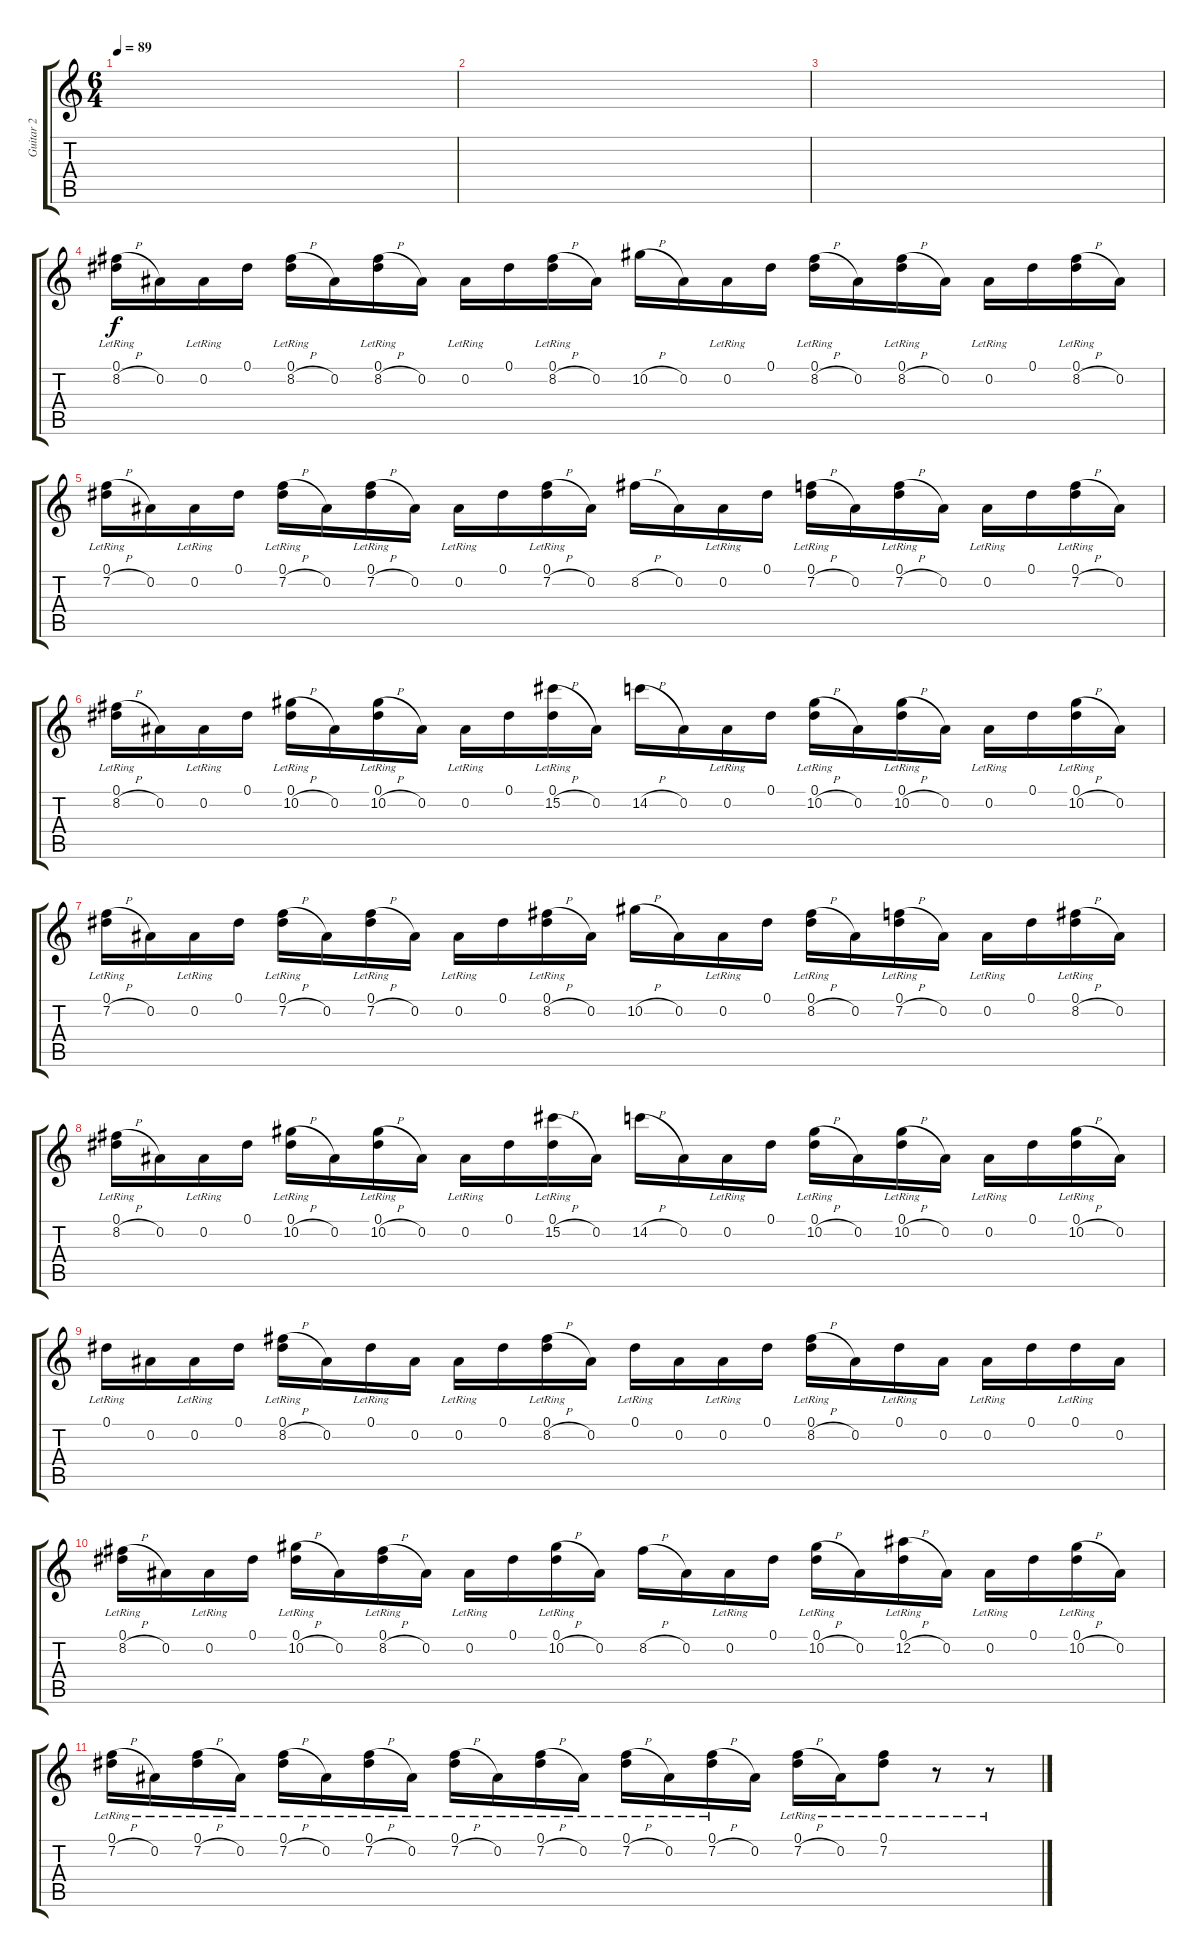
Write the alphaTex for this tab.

\track ("Guitar 2" "Guitar 2") {instrument overdrivenguitar}
\staff {score tabs}
\tuning (Eb4 Bb3 Gb3 Db3 Ab2 Eb2) {hide}
\ts (6 4)
\tempo 89
\clef g2
\ks c
|
|
|
(0.1{lr} 8.2{h}).16{volume 11} 0.2.16 0.2{lr}.16 0.1.16 (0.1{lr} 8.2{h}).16 0.2.16 (0.1{lr} 8.2{h}).16 0.2.16 0.2{lr}.16 0.1.16 (0.1{lr} 8.2{h}).16 0.2.16 10.2{h}.16 0.2.16 0.2{lr}.16 0.1.16 (0.1{lr} 8.2{h}).16 0.2.16 (0.1{lr} 8.2{h}).16 0.2.16 0.2{lr}.16 0.1.16 (0.1{lr} 8.2{h}).16 0.2.16 |
(0.1{lr} 7.2{h}).16{volume 11} 0.2.16 0.2{lr}.16 0.1.16 (0.1{lr} 7.2{h}).16 0.2.16 (0.1{lr} 7.2{h}).16 0.2.16 0.2{lr}.16 0.1.16 (0.1{lr} 7.2{h}).16 0.2.16 8.2{h}.16 0.2.16 0.2{lr}.16 0.1.16 (0.1{lr} 7.2{h}).16 0.2.16 (0.1{lr} 7.2{h}).16 0.2.16 0.2{lr}.16 0.1.16 (0.1{lr} 7.2{h}).16 0.2.16 |
(0.1{lr} 8.2{h}).16{volume 11} 0.2.16 0.2{lr}.16 0.1.16 (0.1{lr} 10.2{h}).16 0.2.16 (0.1{lr} 10.2{h}).16 0.2.16 0.2{lr}.16 0.1.16 (0.1{lr} 15.2{h}).16 0.2.16 14.2{h}.16 0.2.16 0.2{lr}.16 0.1.16 (0.1{lr} 10.2{h}).16 0.2.16 (0.1{lr} 10.2{h}).16 0.2.16 0.2{lr}.16 0.1.16 (0.1{lr} 10.2{h}).16 0.2.16 |
(0.1{lr} 7.2{h}).16{volume 11} 0.2.16 0.2{lr}.16 0.1.16 (0.1{lr} 7.2{h}).16 0.2.16 (0.1{lr} 7.2{h}).16 0.2.16 0.2{lr}.16 0.1.16 (0.1{lr} 8.2{h}).16 0.2.16 10.2{h}.16 0.2.16 0.2{lr}.16 0.1.16 (0.1{lr} 8.2{h}).16 0.2.16 (0.1{lr} 7.2{h}).16 0.2.16 0.2{lr}.16 0.1.16 (0.1{lr} 8.2{h}).16 0.2.16 |
(0.1{lr} 8.2{h}).16{volume 11} 0.2.16 0.2{lr}.16 0.1.16 (0.1{lr} 10.2{h}).16 0.2.16 (0.1{lr} 10.2{h}).16 0.2.16 0.2{lr}.16 0.1.16 (0.1{lr} 15.2{h}).16 0.2.16 14.2{h}.16 0.2.16 0.2{lr}.16 0.1.16 (0.1{lr} 10.2{h}).16 0.2.16 (0.1{lr} 10.2{h}).16 0.2.16 0.2{lr}.16 0.1.16 (0.1{lr} 10.2{h}).16 0.2.16 |
0.1{lr}.16{volume 11} 0.2.16 0.2{lr}.16 0.1.16 (0.1{lr} 8.2{h}).16 0.2.16 0.1{lr}.16 0.2.16 0.2{lr}.16 0.1.16 (0.1{lr} 8.2{h}).16 0.2.16 0.1{lr}.16 0.2.16 0.2{lr}.16 0.1.16 (0.1{lr} 8.2{h}).16 0.2.16 0.1{lr}.16 0.2.16 0.2{lr}.16 0.1.16 0.1{lr}.16 0.2.16 |
(0.1{lr} 8.2{h}).16{volume 11} 0.2.16 0.2{lr}.16 0.1.16 (0.1{lr} 10.2{h}).16 0.2.16 (0.1{lr} 8.2{h}).16 0.2.16 0.2{lr}.16 0.1.16 (0.1{lr} 10.2{h}).16 0.2.16 8.2{h}.16 0.2.16 0.2{lr}.16 0.1.16 (0.1{lr} 10.2{h}).16 0.2.16 (0.1{lr} 12.2{h}).16 0.2.16 0.2{lr}.16 0.1.16 (0.1{lr} 10.2{h}).16 0.2.16 |
(0.1{lr} 7.2{h}).16{volume 11} 0.2{lr}.16 (0.1{lr} 7.2{h}).16 0.2{lr}.16 (0.1{lr} 7.2{h}).16 0.2{lr}.16 (0.1{lr} 7.2{h}).16 0.2{lr}.16 (0.1{lr} 7.2{h}).16 0.2{lr}.16 (0.1{lr} 7.2{h}).16 0.2{lr}.16 (0.1{lr} 7.2{h}).16 0.2{lr}.16 (0.1{lr} 7.2{h}).16 0.2.16 (0.1{lr} 7.2{h}).16 0.2{lr}.16 (0.1{lr} 7.2).8 r.8 r.8
